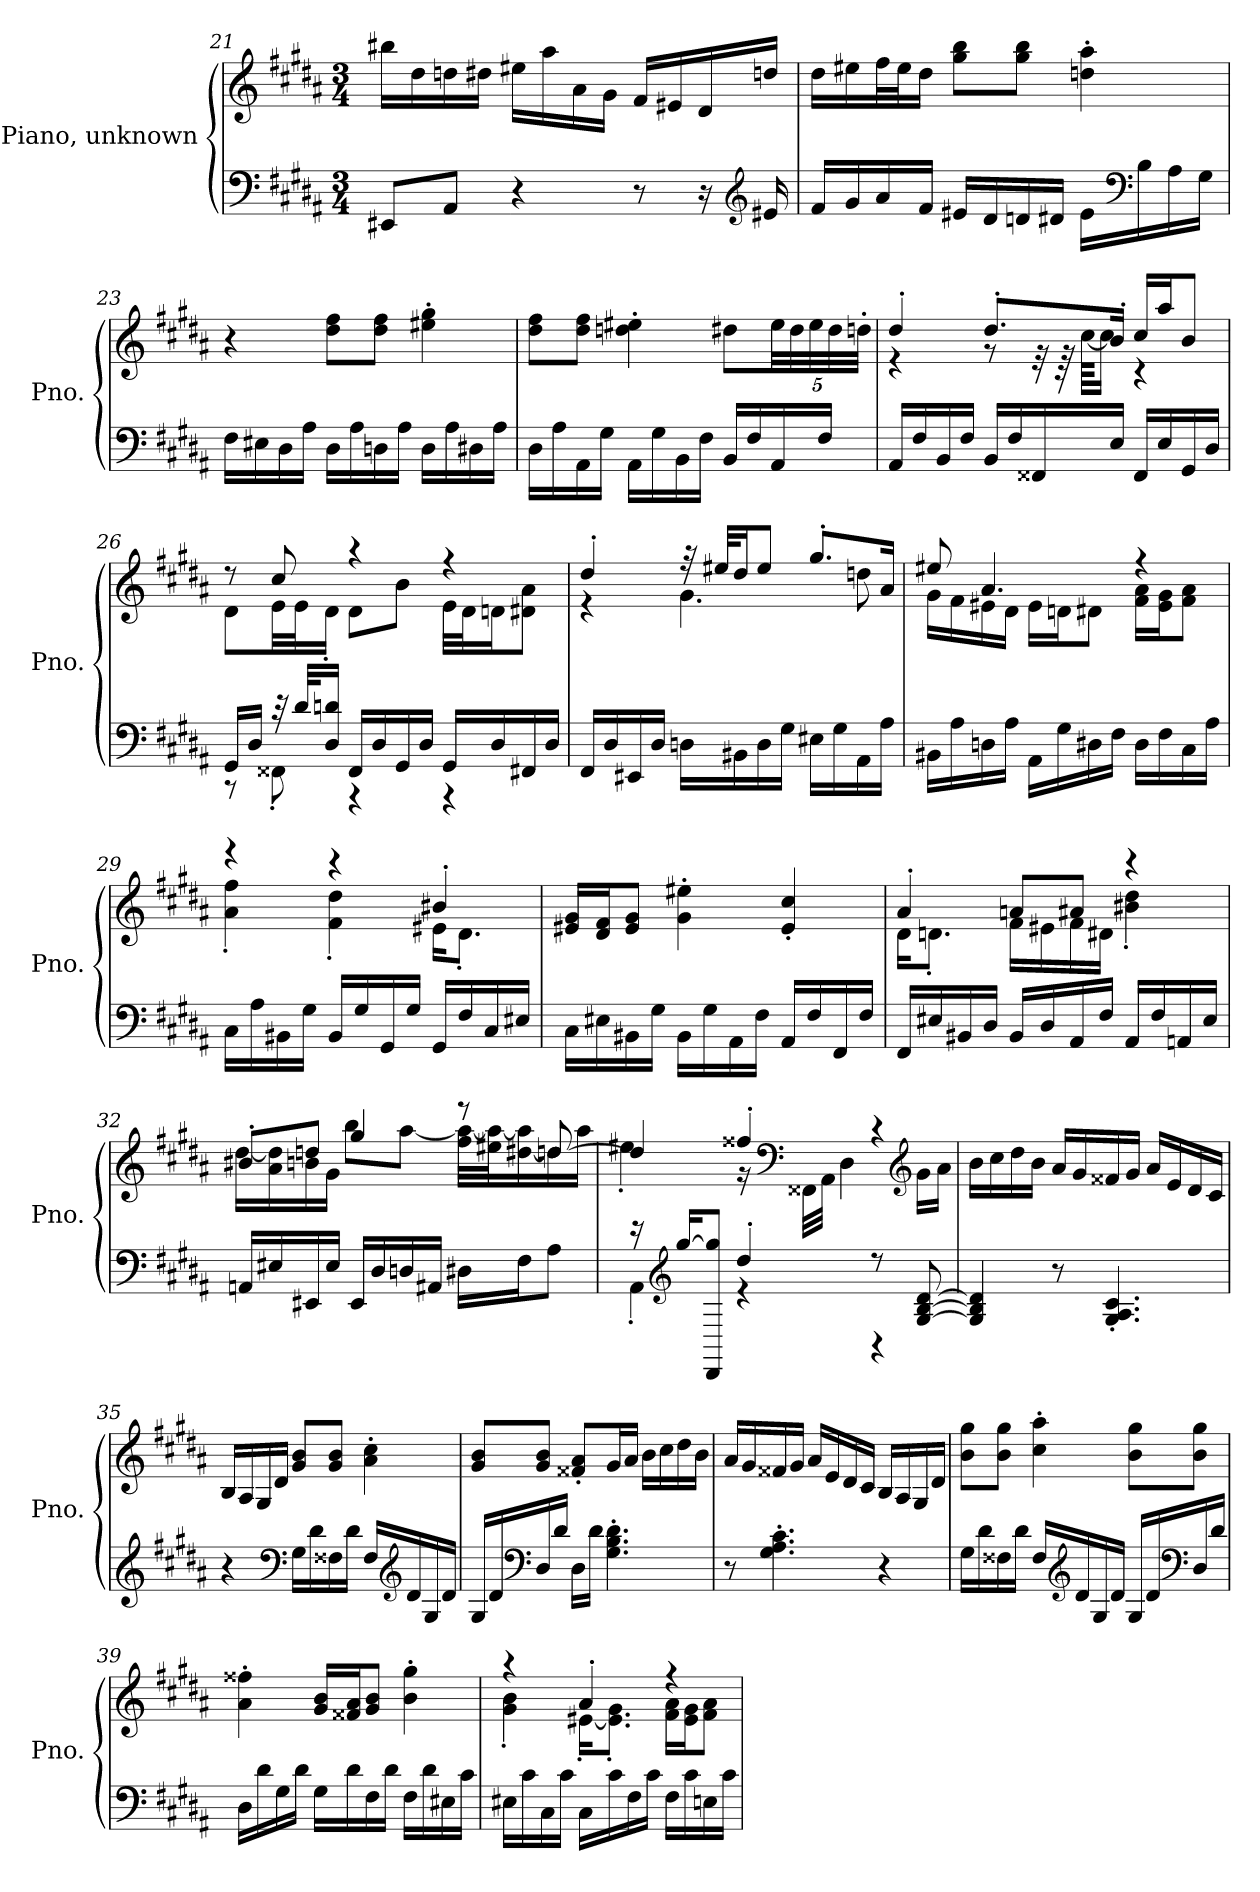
**kern	**kern
*part1	*part1
*staff2	*staff1
*I"Piano, unknown	*
*I'Pno.	*
*clefF4	*clefG2
*k[f#c#g#d#a#]	*k[f#c#g#d#a#]
*M3/4	*M3/4
=21	=21
8EE#X/L	16bb#X\LL
.	16dd#\
8AA#/J	16ddn\
.	16dd#X\JJ
4r	16ee#X\LL
.	16aa#\
.	16a#\
.	16g#\JJ
8r	16f#/LL
.	16e#X/
16r	16d#/
*clefG2	*
16e#X/	16ddn/JJ
!!LO:LB:g=z
=22	=22
16f#/LL	16dd#\LL
16g#/	16ee#X\
16a#/	32ff#\L
.	32ee#\J
16f#/JJ	16dd#\JJ
16e#X/LL	8gg#\ 8bb\L
16d#/	.
16dn/	8gg#\ 8bb\J
16d#X/JJ	.
16e#\LL	4ddn\' 4aa#\'
*clefF4	*
16B\	.
16A#\	.
16G#\JJ	.
=23	=23
16F#\LL	4r
16E#X\	.
16D#\	.
16A#\JJ	.
16D#\LL	8dd#\ 8ff#\L
16A#\	.
16Dn\	8dd#\ 8ff#\J
16A#\JJ	.
16D\LL	4ee#X\' 4gg#\'
16A#\	.
16D#X\	.
16A#\JJ	.
!!LO:LB:g=z
=24	=24
16D#\LL	8dd#\ 8ff#\L
16A#\	.
16AA#\	8dd#\ 8ff#\J
16G#\JJ	.
16AA#\LL	4ddn\' 4ee#X\'
16G#\	.
16BB\	.
16F#\JJ	.
16BB/LL	8dd#X\L
16F#/	.
*	*Xbrackettup
16AA#/	40ee#\LL
.	40dd#\
.	40ee#\
16F#/JJ	.
.	40dd#\
.	40ddn'\JJJ
=25	=25
*	*^
16AA#/LL	4dd#'/	4r
16F#/	.	.
16BB/	.	.
16F#/JJ	.	.
16BB/LL	8.dd#'/L	8r
16F#/	.	.
16FF##X/	.	32r
.	.	64r
.	.	[64cc#\KKLL
16E/JJ	16b'/Jk	16cc#\JJ]
16FF##/LL	16cc#/LL	4r
16E/	16aa#/J	.
16GG#/	8b/J	.
16D#/JJ	.	.
!!LO:LB:g=z	!!
=26	=26	=26
*^	*	*
16GG#/LL	8r	8r	8d#\L
16D#/JJ	.	.	.
32r	8FF##X'\	8cc#/	32e\LL
32d#/KLL	.	.	32e\J
16D#/ 16dn/JJ	.	.	16d#'\JJ
16FF##/LL	4r	4r	8d#\L
16D#/	.	.	.
16GG#/	.	.	8b\J
16D#/JJ	.	.	.
16GG#/LL	4r	4r	32e\LLL
.	.	.	32d#\J
16D#/	.	.	16dn\J
16FF#X/	.	.	8d#X\ 8a#\J
16D#/JJ	.	.	.
*v	*v	*	*
=27	=27	=27
16FF#/LL	4dd#'/	4r
16D#/	.	.
16EE#X/	.	.
16D#/JJ	.	.
16Dn\LL	32r	4.g#\
.	32ee#X/KLL	.
16BB#X\	16dd#/J	.
16D\	8ee#/J	.
16G#\JJ	.	.
16E#X\LL	8.gg#'/L	.
16G#\	.	.
16AA#\	.	8ddn\
16A#\JJ	16a#/Jk	.
!!LO:PB:g=z	!!
=28	=28	=28
16BB#X\LL	8ee#X/	16g#\LL
16A#\	.	16f#\
16Dn\	4.a#/	16e#X\
16A#\JJ	.	16d#\JJ
16AA#\LL	.	16e#\LL
16G#\	.	16dn\J
16D#X\	.	8d#X\J
16F#\JJ	.	.
16D#\LL	4r	16f#\ 16a#\LL
16F#\	.	16e#\ 16g#\J
16C#\	.	8f#\ 8a#\J
16A#\JJ	.	.
=29	=29	=29
16C#\LL	4r	4a#\' 4ff#\'
16A#\	.	.
16BB#X\	.	.
16G#\JJ	.	.
16BB#/LL	4r	4f#\' 4dd#\'
16G#/	.	.
16GG#/	.	.
16G#/JJ	.	.
16GG#/LL	4b#X'/	16e#X\KL
16F#/	.	8.d#'\J
16C#/	.	.
16E#X/JJ	.	.
*	*v	*v
!!LO:LB:g=z
=30	=30
16C#\LL	16e#X/ 16g#/LL
16E#X\	16d#/ 16f#/J
16BB#X\	8e#/ 8g#/J
16G#\JJ	.
16BB#\LL	4g#\' 4ee#X\'
16G#\	.
16AA#\	.
16F#\JJ	.
16AA#/LL	4e#/' 4cc#/'
16F#/	.
16FF#/	.
16F#/JJ	.
=31	=31
*	*^
16FF#/LL	4a#'/	16d#\KL
16E#X/	.	8.dn'\J
16BB#X/	.	.
16D#/JJ	.	.
16BB#/LL	8an/L	16f#\LL
16D#/	.	16e#X\
16AA#/	8a#X/J	16f#\
16F#/JJ	.	16d#X\JJ
16AA#/LL	4r	4b#X\' 4dd#\'
16F#/	.	.
16AAn/	.	.
16E#/JJ	.	.
!!LO:LB:g=z	!!
=32	=32	=32
16AAn/LL	8b#X'/L	[16dd#\LL
16E#X/	.	16a#\ 16dd#\]
16EE#X/	8ddn/J	16bn\
16E#/JJ	.	16g#\JJ
16EE#/LL	4gg#/	8bb\L
16D#/	.	.
16Dn/	.	[8aa#\J
16AA#X/JJ	.	.
16D#X\LL	8r	32ff#\ 32aa#\_LLL
.	.	32ee#X\ 32aa#\_J
16F#\J	.	[16dd#X\ 16aa#\]
8A#\J	[8ddn/	16dd#\]
.	.	16aa#\JJ
=33	=33	=33
*^	*	*
16r	4AA#'\	4dd/]	4ee#X'\
*clefG2	*	*	*
[16gg#/KL	.	.	.
8DD#/ 8gg#/]J	.	.	.
4dd#'/	4r	4ff##X'/	16r
*	*	*clefF4	*
.	.	.	32FF##X\LLL
.	.	.	32AA#\JJJ
.	.	.	4D#\
8r	4r	4r	.
*	*	*clefG2	*
[8G#/ [8B/ [8d#/	.	.	16g#\LL
.	.	.	16a#\JJ
*v	*v	*	*
*	*v	*v
!!LO:LB:g=z
=34	=34
4G#/] 4B/] 4d#/]	16b\LL
.	16cc#\
.	16dd#\
.	16b\JJ
8r	16a#/LL
.	16g#/
4.G#/' 4.A#/' 4.c#/'	16f##X/
.	16g#/JJ
.	16a#/LL
.	16e/
.	16d#/
.	16c#/JJ
=35	=35
4r	16B/LL
.	16A#/
.	16G#/
.	16d#/JJ
*clefF4	*
16G#\LL	8g#/ 8b/L
16d#\	.
16F##X\	8g#/ 8b/J
16d#\JJ	.
16F##/LL	4a#\' 4cc#\'
*clefG2	*
16d#/	.
16G#/	.
16d#/JJ	.
=36	=36
16G#/LL	8g#/ 8b/L
16d#/	.
*clefF4	*
16D#/	8g#/ 8b/J
16d#/JJ	.
16D#\LL	8f##X/' 8a#/'L
16d#\JJ	.
4.G#\' 4.B\' 4.d#\'	16g#/L
.	16a#/JJ
.	16b\LL
.	16cc#\
.	16dd#\
.	16b\JJ
!!LO:LB:g=z
=37	=37
8r	16a#/LL
.	16g#/
4.G#\' 4.A#\' 4.c#\'	16f##X/
.	16g#/JJ
.	16a#/LL
.	16e/
.	16d#/
.	16c#/JJ
4r	16B/LL
.	16A#/
.	16G#/
.	16d#/JJ
=38	=38
16G#\LL	8b\ 8gg#\L
16d#\	.
16F##X\	8b\ 8gg#\J
16d#\JJ	.
16F##/LL	4cc#\' 4aa#\'
*clefG2	*
16d#/	.
16G#/	.
16d#/JJ	.
16G#/LL	8b\ 8gg#\L
16d#/	.
*clefF4	*
16D#/	8b\ 8gg#\J
16d#/JJ	.
!!LO:LB:g=z
=39	=39
16D#\LL	4a#\' 4ff##X\'
16d#\	.
16G#\	.
16d#\JJ	.
16G#\LL	16g#/ 16b/LL
16d#\	16f##X/ 16a#/J
16F#\	8g#/ 8b/J
16d#\JJ	.
16F#\LL	4b\' 4gg#\'
16d#\	.
16E#X\	.
16c#\JJ	.
=40	=40
*	*^
16E#X\LL	4r	4g#\' 4b\'
16c#\	.	.
16C#\	.	.
16c#\JJ	.	.
16C#\LL	4a#'/	[16e#X'\KL
16c#\	.	8.e#\]' 8.g#\'J
16F#\	.	.
16c#\JJ	.	.
16F#\LL	4r	16f#\ 16a#\LL
16c#\	.	16e#\ 16g#\J
16En\	.	8f#\ 8a#\J
16c#\JJ	.	.
*	*v	*v
=	=
*-	*-
